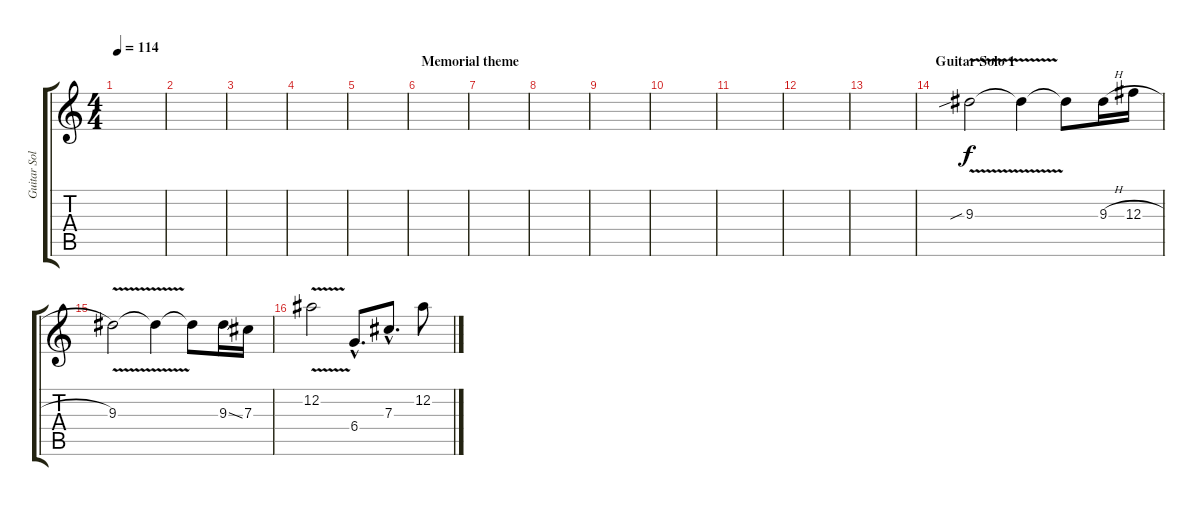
\track ("Guitar Solo" "Guitar Sol") {instrument distortionguitar}
\staff {score tabs}
\tuning (Eb4 Bb3 Gb3 Db3 Ab2 Eb2) {hide}
\ts (4 4)
\tempo 114
\clef g2
\ks c
|
|
|
|
|
\section ("" "Memorial theme")
|
|
|
|
|
|
|
|
\section ("" "Guitar Solo 1")
9.3{v sib}.2 9.3{t}.4 9.3{t}.8 9.3{h}.16 12.3{h}.16 |
9.3{v}.2 9.3{t}.4 9.3{t}.8 9.3{ss}.16 7.3.16 |
12.2{v}.2 6.4{hac}.8{d} 7.3{hac}.8{d} 12.2.8
